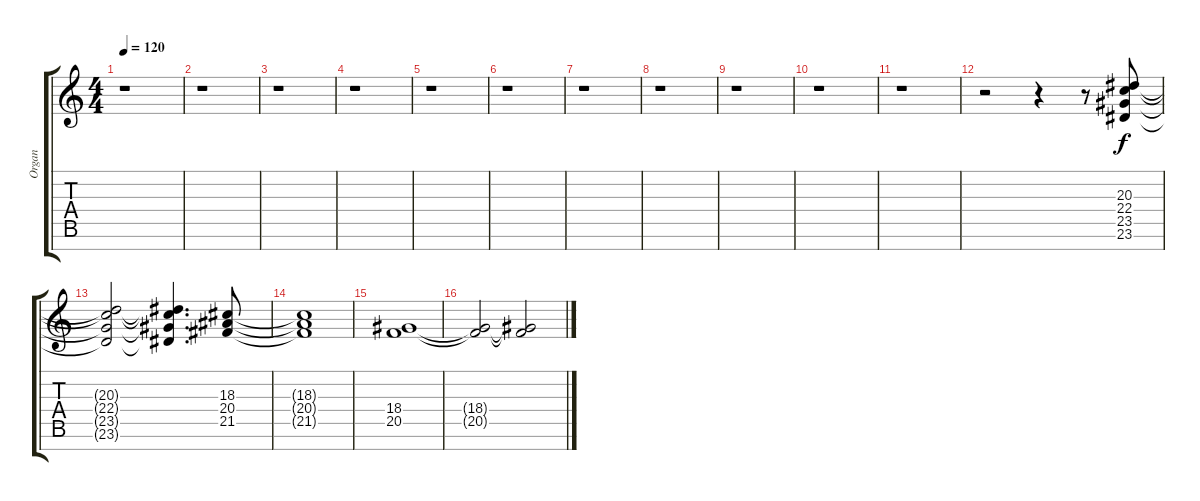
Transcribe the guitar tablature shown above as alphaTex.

\track ("Organ" "Organ") {instrument drawbarorgan}
\staff {score tabs}
\tuning (E4 B3 G3 D3 A2 E2 E5) {hide}
\ts (4 4)
\tempo 120
\clef g2
\ks c
r.1{dy f} |
r.1 |
r.1 |
r.1 |
r.1 |
r.1 |
r.1 |
r.1 |
r.1 |
r.1 |
r.1 |
r.2 r.4 r.8 (20.3 22.4 23.5 23.6).8{volume 14 balance 8 instrument percussiveorgan} |
(20.3{t} 22.4{t} 23.5{t} 23.6{t}).2 (20.3{t} 22.4{t} 23.5{t} 23.6{t}).4{d} (18.3 20.4 21.5).8 |
(18.3{t} 20.4{t} 21.5{t}).1 |
(18.4 20.5).1 |
(18.4{t} 20.5{t}).2 (18.4{t} 20.5{t}).2
